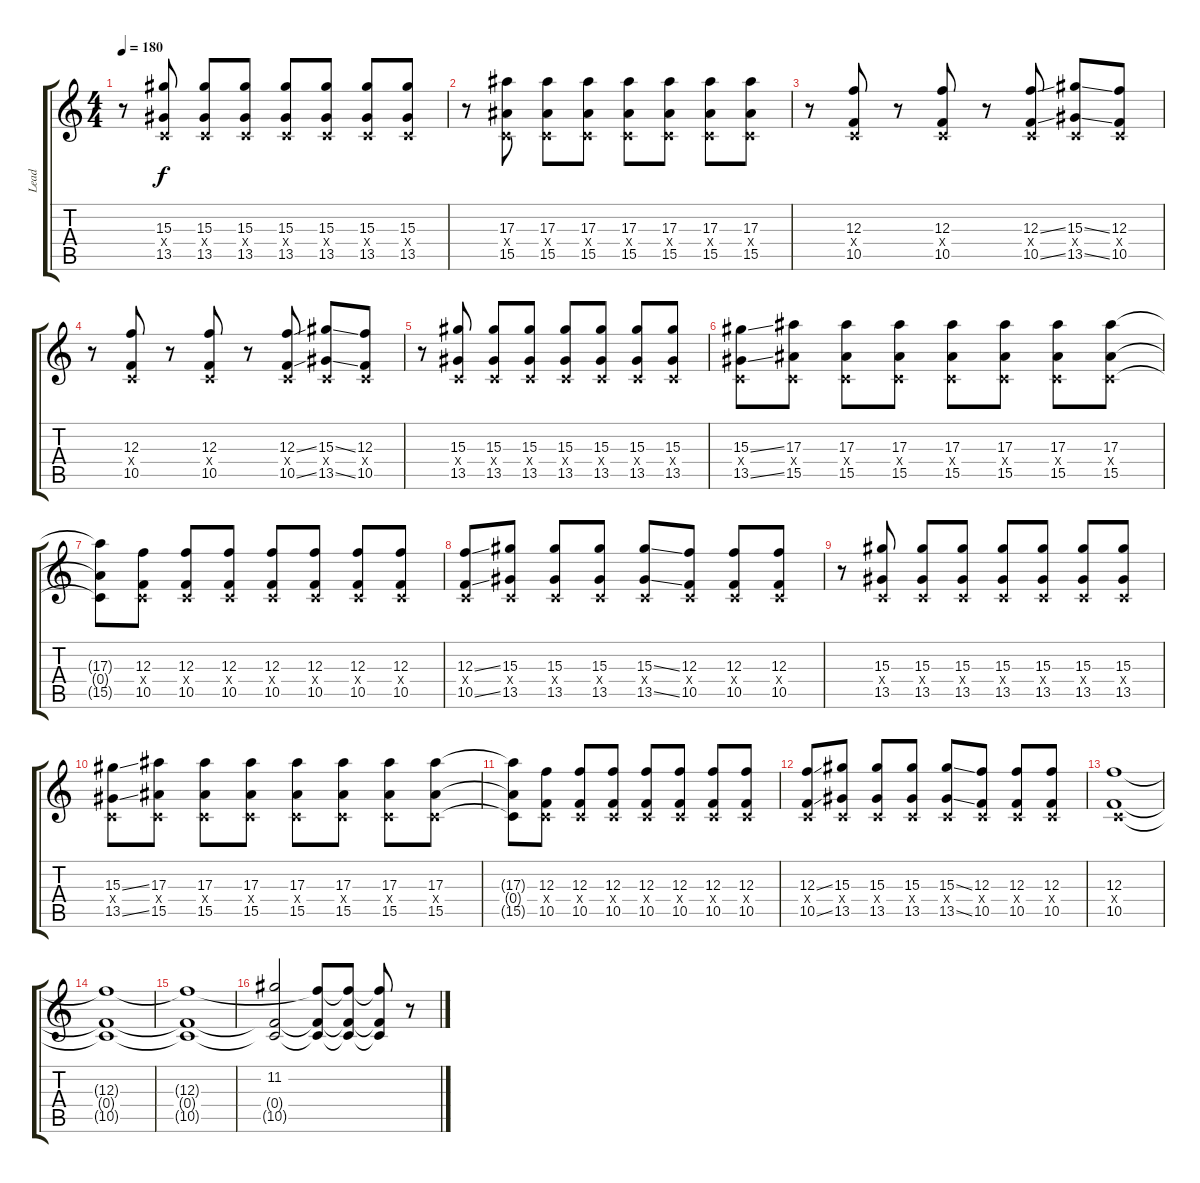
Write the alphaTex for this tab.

\track ("Lead" "Lead") {instrument distortionguitar}
\staff {score tabs}
\tuning (D4 A3 F3 C3 G2 C2) {hide}
\ts (4 4)
\tempo 180
\clef g2
\ks c
r.8{dy f} (15.3 0.4{x} 13.5).8 (15.3 0.4{x} 13.5).8 (15.3 0.4{x} 13.5).8 (15.3 0.4{x} 13.5).8 (15.3 0.4{x} 13.5).8 (15.3 0.4{x} 13.5).8 (15.3 0.4{x} 13.5).8 |
r.8 (17.3 0.4{x} 15.5).8 (17.3 0.4{x} 15.5).8 (17.3 0.4{x} 15.5).8 (17.3 0.4{x} 15.5).8 (17.3 0.4{x} 15.5).8 (17.3 0.4{x} 15.5).8 (17.3 0.4{x} 15.5).8 |
r.8 (12.3 0.4{x} 10.5).8 r.8 (12.3 0.4{x} 10.5).8 r.8 (12.3{ss} 0.4{x} 10.5{ss}).8 (15.3{ss} 0.4{x} 13.5{ss}).8 (12.3 0.4{x} 10.5).8 |
r.8 (12.3 0.4{x} 10.5).8 r.8 (12.3 0.4{x} 10.5).8 r.8 (12.3{ss} 0.4{x} 10.5{ss}).8 (15.3{ss} 0.4{x} 13.5{ss}).8 (12.3 0.4{x} 10.5).8 |
r.8 (15.3 0.4{x} 13.5).8 (15.3 0.4{x} 13.5).8 (15.3 0.4{x} 13.5).8 (15.3 0.4{x} 13.5).8 (15.3 0.4{x} 13.5).8 (15.3 0.4{x} 13.5).8 (15.3 0.4{x} 13.5).8 |
(15.3{ss} 0.4{x} 13.5{ss}).8 (17.3 0.4{x} 15.5).8 (17.3 0.4{x} 15.5).8 (17.3 0.4{x} 15.5).8 (17.3 0.4{x} 15.5).8 (17.3 0.4{x} 15.5).8 (17.3 0.4{x} 15.5).8 (17.3 0.4{x} 15.5).8 |
(17.3{t} 0.4{t} 15.5{t}).8 (12.3 0.4{x} 10.5).8 (12.3 0.4{x} 10.5).8 (12.3 0.4{x} 10.5).8 (12.3 0.4{x} 10.5).8 (12.3 0.4{x} 10.5).8 (12.3 0.4{x} 10.5).8 (12.3 0.4{x} 10.5).8 |
(12.3{ss} 0.4{x} 10.5{ss}).8 (15.3 0.4{x} 13.5).8 (15.3 0.4{x} 13.5).8 (15.3 0.4{x} 13.5).8 (15.3{ss} 0.4{x} 13.5{ss}).8 (12.3 0.4{x} 10.5).8 (12.3 0.4{x} 10.5).8 (12.3 0.4{x} 10.5).8 |
r.8 (15.3 0.4{x} 13.5).8 (15.3 0.4{x} 13.5).8 (15.3 0.4{x} 13.5).8 (15.3 0.4{x} 13.5).8 (15.3 0.4{x} 13.5).8 (15.3 0.4{x} 13.5).8 (15.3 0.4{x} 13.5).8 |
(15.3{ss} 0.4{x} 13.5{ss}).8 (17.3 0.4{x} 15.5).8 (17.3 0.4{x} 15.5).8 (17.3 0.4{x} 15.5).8 (17.3 0.4{x} 15.5).8 (17.3 0.4{x} 15.5).8 (17.3 0.4{x} 15.5).8 (17.3 0.4{x} 15.5).8 |
(17.3{t} 0.4{t} 15.5{t}).8 (12.3 0.4{x} 10.5).8 (12.3 0.4{x} 10.5).8 (12.3 0.4{x} 10.5).8 (12.3 0.4{x} 10.5).8 (12.3 0.4{x} 10.5).8 (12.3 0.4{x} 10.5).8 (12.3 0.4{x} 10.5).8 |
(12.3{ss} 0.4{x} 10.5{ss}).8 (15.3 0.4{x} 13.5).8 (15.3 0.4{x} 13.5).8 (15.3 0.4{x} 13.5).8 (15.3{ss} 0.4{x} 13.5{ss}).8 (12.3 0.4{x} 10.5).8 (12.3 0.4{x} 10.5).8 (12.3 0.4{x} 10.5).8 |
(12.3 0.4{x} 10.5).1 |
(12.3{t} 0.4{t} 10.5{t}).1 |
(12.3{t} 0.4{t} 10.5{t}).1 |
(11.2 0.4{t} 10.5{t}).2 (12.3{t} 0.4{t} 10.5{t}).8 (12.3{t} 0.4{t} 10.5{t}).8 (12.3{t} 0.4{t} 10.5{t}).8 r.8
